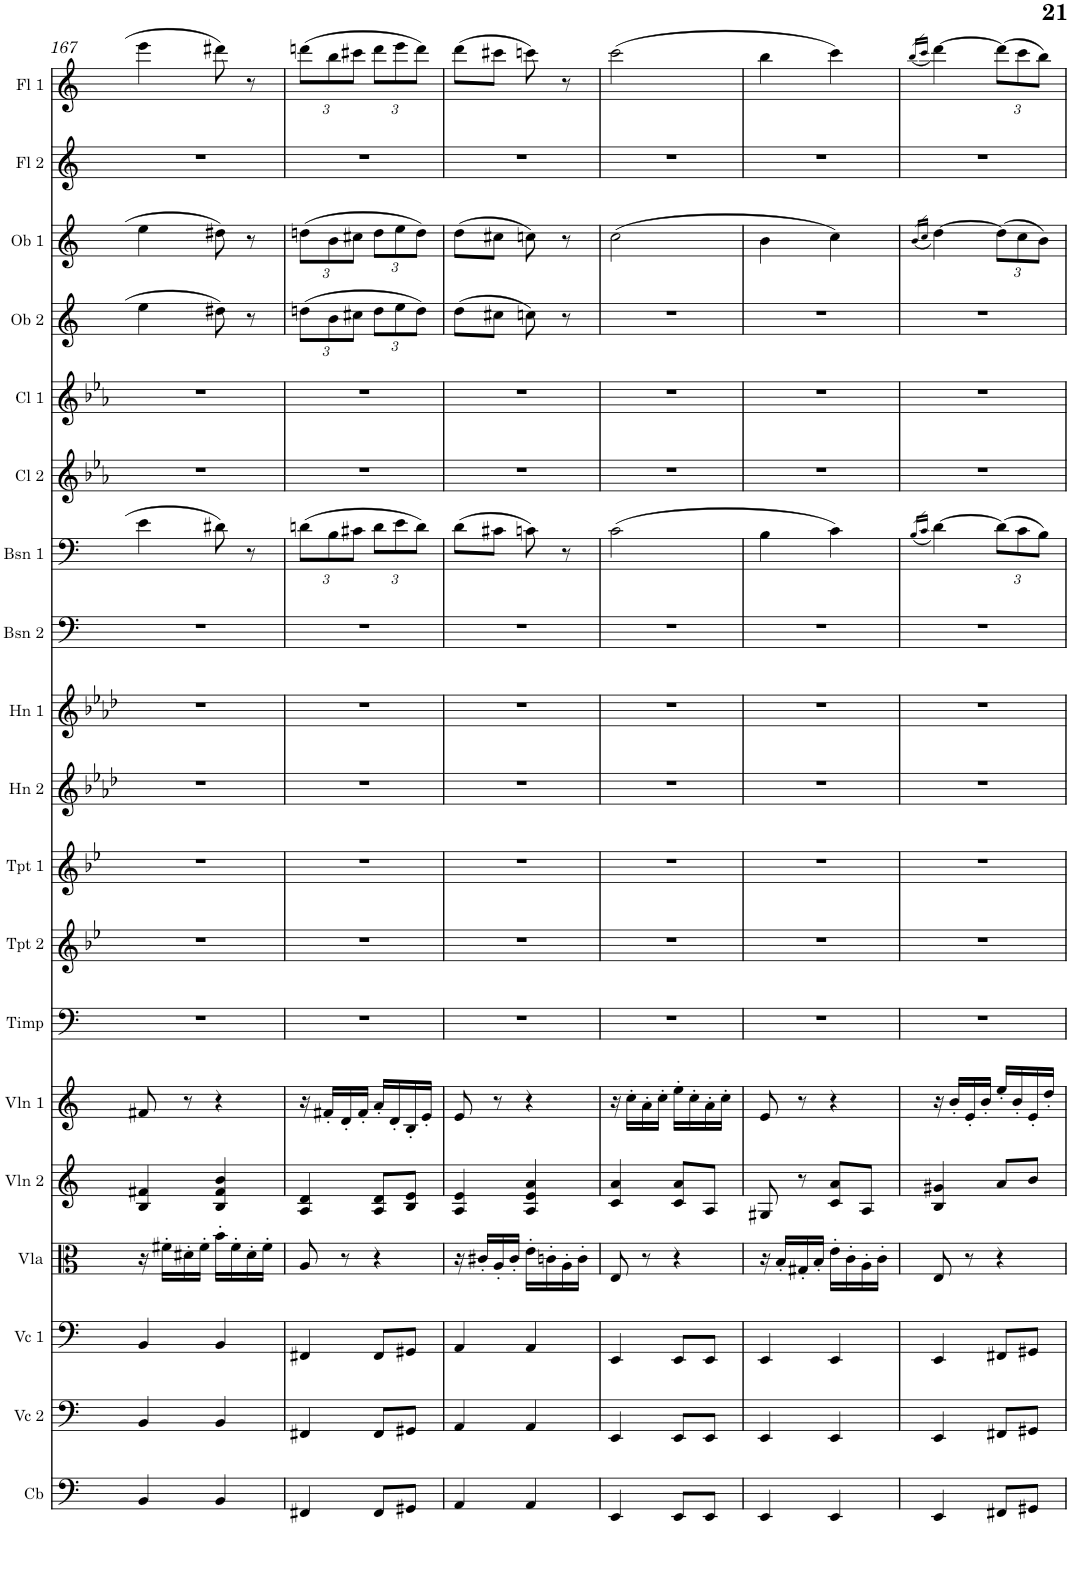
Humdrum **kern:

**kern	**kern	**kern	**kern	**kern	**kern	**kern	**kern	**kern	**kern	**kern	**kern	**kern	**kern	**kern	**kern	**kern	**kern	**kern
*part19	*part18	*part17	*part16	*part15	*part14	*part13	*part12	*part11	*part10	*part9	*part8	*part7	*part6	*part5	*part4	*part3	*part2	*part1
*staff19	*staff18	*staff17	*staff16	*staff15	*staff14	*staff13	*staff12	*staff11	*staff10	*staff9	*staff8	*staff7	*staff6	*staff5	*staff4	*staff3	*staff2	*staff1
*I"Contrabass	*I"Violoncello 2	*I"Violoncello 1	*I"Viola	*I"Violin 2	*I"Violin 1	*I"Timpani	*I"D Trumpet 2	*I"D Trumpet 1	*I"E Horn 2	*I"E Horn 1	*I"Bassoon 2	*I"Bassoon 1	*I"A Clarinet 2	*I"A Clarinet 1	*I"Oboe 2	*I"Oboe 1	*I"Flute 2	*I"Flute 1
*I'Cb	*I'Vc 2	*I'Vc 1	*I'Vla	*I'Vln 2	*I'Vln 1	*I'Timp	*I'Tpt 2	*I'Tpt 1	*I'Hn 2	*I'Hn 1	*I'Bsn 2	*I'Bsn 1	*I'Cl 2	*I'Cl 1	*I'Ob 2	*I'Ob 1	*I'Fl 2	*I'Fl 1
!!LO:PB:g=z
*clefF4	*clefF4	*clefF4	*clefC3	*clefG2	*clefG2	*clefF4	*clefG2	*clefG2	*clefG2	*clefG2	*clefF4	*clefF4	*clefG2	*clefG2	*clefG2	*clefG2	*clefG2	*clefG2
*Trd7c12	*	*	*	*	*	*	*Trd-1c-2	*Trd-1c-2	*Trd5c8	*Trd5c8	*	*	*Trd2c3	*Trd2c3	*	*	*	*
*k[]	*k[]	*k[]	*k[]	*k[]	*k[]	*k[]	*k[b-e-]	*k[b-e-]	*k[b-e-a-d-]	*k[b-e-a-d-]	*k[]	*k[]	*k[b-e-a-]	*k[b-e-a-]	*k[]	*k[]	*k[]	*k[]
*M2/4	*M2/4	*M2/4	*M2/4	*M2/4	*M2/4	*M2/4	*M2/4	*M2/4	*M2/4	*M2/4	*M2/4	*M2/4	*M2/4	*M2/4	*M2/4	*M2/4	*M2/4	*M2/4
=167	=167	=167	=167	=167	=167	=167	=167	=167	=167	=167	=167	=167	=167	=167	=167	=167	=167	=167
4BB/	4BB/	4BB/	16r	4B/ 4f#X/	8f#X/	2r	2r	2r	2r	2r	2r	4e\	2r	2r	4ee\	4ee\	2r	4eee\
.	.	.	16f#X'\LL	.	.	.	.	.	.	.	.	.	.	.	.	.	.	.
.	.	.	16d#X'\	.	8r	.	.	.	.	.	.	.	.	.	.	.	.	.
.	.	.	16f#'\JJ	.	.	.	.	.	.	.	.	.	.	.	.	.	.	.
4BB/	4BB/	4BB/	16b'\LL	4B/ 4f#/ 4b/	4r	.	.	.	.	.	.	8d#X\	.	.	8dd#X\	8dd#X\	.	8ddd#X\
.	.	.	16f#'\	.	.	.	.	.	.	.	.	.	.	.	.	.	.	.
.	.	.	16d#'\	.	.	.	.	.	.	.	.	8r	.	.	8r	8r	.	8r
.	.	.	16f#'\JJ	.	.	.	.	.	.	.	.	.	.	.	.	.	.	.
=168	=168	=168	=168	=168	=168	=168	=168	=168	=168	=168	=168	=168	=168	=168	=168	=168	=168	=168
*	*	*	*	*	*	*	*	*	*	*	*	*Xbrackettup	*	*	*Xbrackettup	*Xbrackettup	*	*Xbrackettup
4FF#X/	4FF#X/	4FF#X/	8A/	4A/ 4d/	16r	2r	2r	2r	2r	2r	2r	(12dn\L	2r	2r	(12ddn\L	(12ddn\L	2r	(12dddn\L
.	.	.	.	.	16f#X'/LL	.	.	.	.	.	.	.	.	.	.	.	.	.
.	.	.	.	.	.	.	.	.	.	.	.	12B\	.	.	12b\	12b\	.	12bb\
.	.	.	8r	.	16d'/	.	.	.	.	.	.	.	.	.	.	.	.	.
.	.	.	.	.	.	.	.	.	.	.	.	12c#X\J	.	.	12cc#X\J	12cc#X\J	.	12ccc#X\J
.	.	.	.	.	16f#'/JJ	.	.	.	.	.	.	.	.	.	.	.	.	.
8FF#/L	8FF#/L	8FF#/L	4r	8A/ 8d/L	16a'/LL	.	.	.	.	.	.	12d\L	.	.	12dd\L	12dd\L	.	12ddd\L
.	.	.	.	.	16d'/	.	.	.	.	.	.	.	.	.	.	.	.	.
.	.	.	.	.	.	.	.	.	.	.	.	12e\	.	.	12ee\	12ee\	.	12eee\
8GG#X/J	8GG#X/J	8GG#X/J	.	8B/ 8e/J	16B'/	.	.	.	.	.	.	.	.	.	.	.	.	.
.	.	.	.	.	.	.	.	.	.	.	.	12d\J)	.	.	12dd\J)	12dd\J)	.	12ddd\J)
.	.	.	.	.	16e'/JJ	.	.	.	.	.	.	.	.	.	.	.	.	.
=169	=169	=169	=169	=169	=169	=169	=169	=169	=169	=169	=169	=169	=169	=169	=169	=169	=169	=169
4AA/	4AA/	4AA/	16r	4A/ 4e/	8e/	2r	2r	2r	2r	2r	2r	(8d\L	2r	2r	(8dd\L	(8dd\L	2r	(8ddd\L
.	.	.	16c#X'/LL	.	.	.	.	.	.	.	.	.	.	.	.	.	.	.
.	.	.	16A'/	.	8r	.	.	.	.	.	.	8c#X\J	.	.	8cc#X\J	8cc#X\J	.	8ccc#X\J
.	.	.	16c#'/JJ	.	.	.	.	.	.	.	.	.	.	.	.	.	.	.
4AA/	4AA/	4AA/	16e'\LL	4A/ 4e/ 4a/	4r	.	.	.	.	.	.	8cn\)	.	.	8ccn\)	8ccn\)	.	8cccn\)
.	.	.	16cn'\	.	.	.	.	.	.	.	.	.	.	.	.	.	.	.
.	.	.	16A'\	.	.	.	.	.	.	.	.	8r	.	.	8r	8r	.	8r
.	.	.	16c'\JJ	.	.	.	.	.	.	.	.	.	.	.	.	.	.	.
=170	=170	=170	=170	=170	=170	=170	=170	=170	=170	=170	=170	=170	=170	=170	=170	=170	=170	=170
4EE/	4EE/	4EE/	8E/	4c/ 4a/	16r	2r	2r	2r	2r	2r	2r	(2c\	2r	2r	2r	(2cc\	2r	(2ccc\
.	.	.	.	.	16cc'\LL	.	.	.	.	.	.	.	.	.	.	.	.	.
.	.	.	8r	.	16a'\	.	.	.	.	.	.	.	.	.	.	.	.	.
.	.	.	.	.	16cc'\JJ	.	.	.	.	.	.	.	.	.	.	.	.	.
8EE/L	8EE/L	8EE/L	4r	8c/ 8a/L	16ee'\LL	.	.	.	.	.	.	.	.	.	.	.	.	.
.	.	.	.	.	16cc'\	.	.	.	.	.	.	.	.	.	.	.	.	.
8EE/J	8EE/J	8EE/J	.	8A/J	16a'\	.	.	.	.	.	.	.	.	.	.	.	.	.
.	.	.	.	.	16cc'\JJ	.	.	.	.	.	.	.	.	.	.	.	.	.
=171	=171	=171	=171	=171	=171	=171	=171	=171	=171	=171	=171	=171	=171	=171	=171	=171	=171	=171
4EE/	4EE/	4EE/	16r	8G#X/	8e/	2r	2r	2r	2r	2r	2r	4B\	2r	2r	2r	4b\	2r	4bb\
.	.	.	16B'/LL	.	.	.	.	.	.	.	.	.	.	.	.	.	.	.
.	.	.	16G#X'/	8r	8r	.	.	.	.	.	.	.	.	.	.	.	.	.
.	.	.	16B'/JJ	.	.	.	.	.	.	.	.	.	.	.	.	.	.	.
4EE/	4EE/	4EE/	16e'\LL	8c/ 8a/L	4r	.	.	.	.	.	.	4c\)	.	.	.	4cc\)	.	4ccc\)
.	.	.	16c'\	.	.	.	.	.	.	.	.	.	.	.	.	.	.	.
.	.	.	16A'\	8A/J	.	.	.	.	.	.	.	.	.	.	.	.	.	.
.	.	.	16c'\JJ	.	.	.	.	.	.	.	.	.	.	.	.	.	.	.
=172	=172	=172	=172	=172	=172	=172	=172	=172	=172	=172	=172	=172	=172	=172	=172	=172	=172	=172
.	.	.	.	.	.	.	.	.	.	.	.	(16qB/LL	.	.	.	(16qb/LL	.	(16qbb/LL
.	.	.	.	.	.	.	.	.	.	.	.	16qc/JJ	.	.	.	16qcc/JJ	.	16qccc/JJ
4EE/	4EE/	4EE/	8E/	4B/ 4g#X/	16r	2r	2r	2r	2r	2r	2r	[4d\)	2r	2r	2r	[4dd\)	2r	[4ddd\)
.	.	.	.	.	16b'/LL	.	.	.	.	.	.	.	.	.	.	.	.	.
.	.	.	8r	.	16e'/	.	.	.	.	.	.	.	.	.	.	.	.	.
.	.	.	.	.	16b'/JJ	.	.	.	.	.	.	.	.	.	.	.	.	.
8FF#X/L	8FF#X/L	8FF#X/L	4r	8a/L	16ee'/LL	.	.	.	.	.	.	(12d\L]	.	.	.	(12dd\L]	.	(12ddd\L]
.	.	.	.	.	16b'/	.	.	.	.	.	.	.	.	.	.	.	.	.
.	.	.	.	.	.	.	.	.	.	.	.	12c\	.	.	.	12cc\	.	12ccc\
8GG#X/J	8GG#X/J	8GG#X/J	.	8b/J	16e'/	.	.	.	.	.	.	.	.	.	.	.	.	.
.	.	.	.	.	.	.	.	.	.	.	.	12B\J)	.	.	.	12b\J)	.	12bb\J)
.	.	.	.	.	16dd'/JJ	.	.	.	.	.	.	.	.	.	.	.	.	.
=	=	=	=	=	=	=	=	=	=	=	=	=	=	=	=	=	=	=
*-	*-	*-	*-	*-	*-	*-	*-	*-	*-	*-	*-	*-	*-	*-	*-	*-	*-	*-
